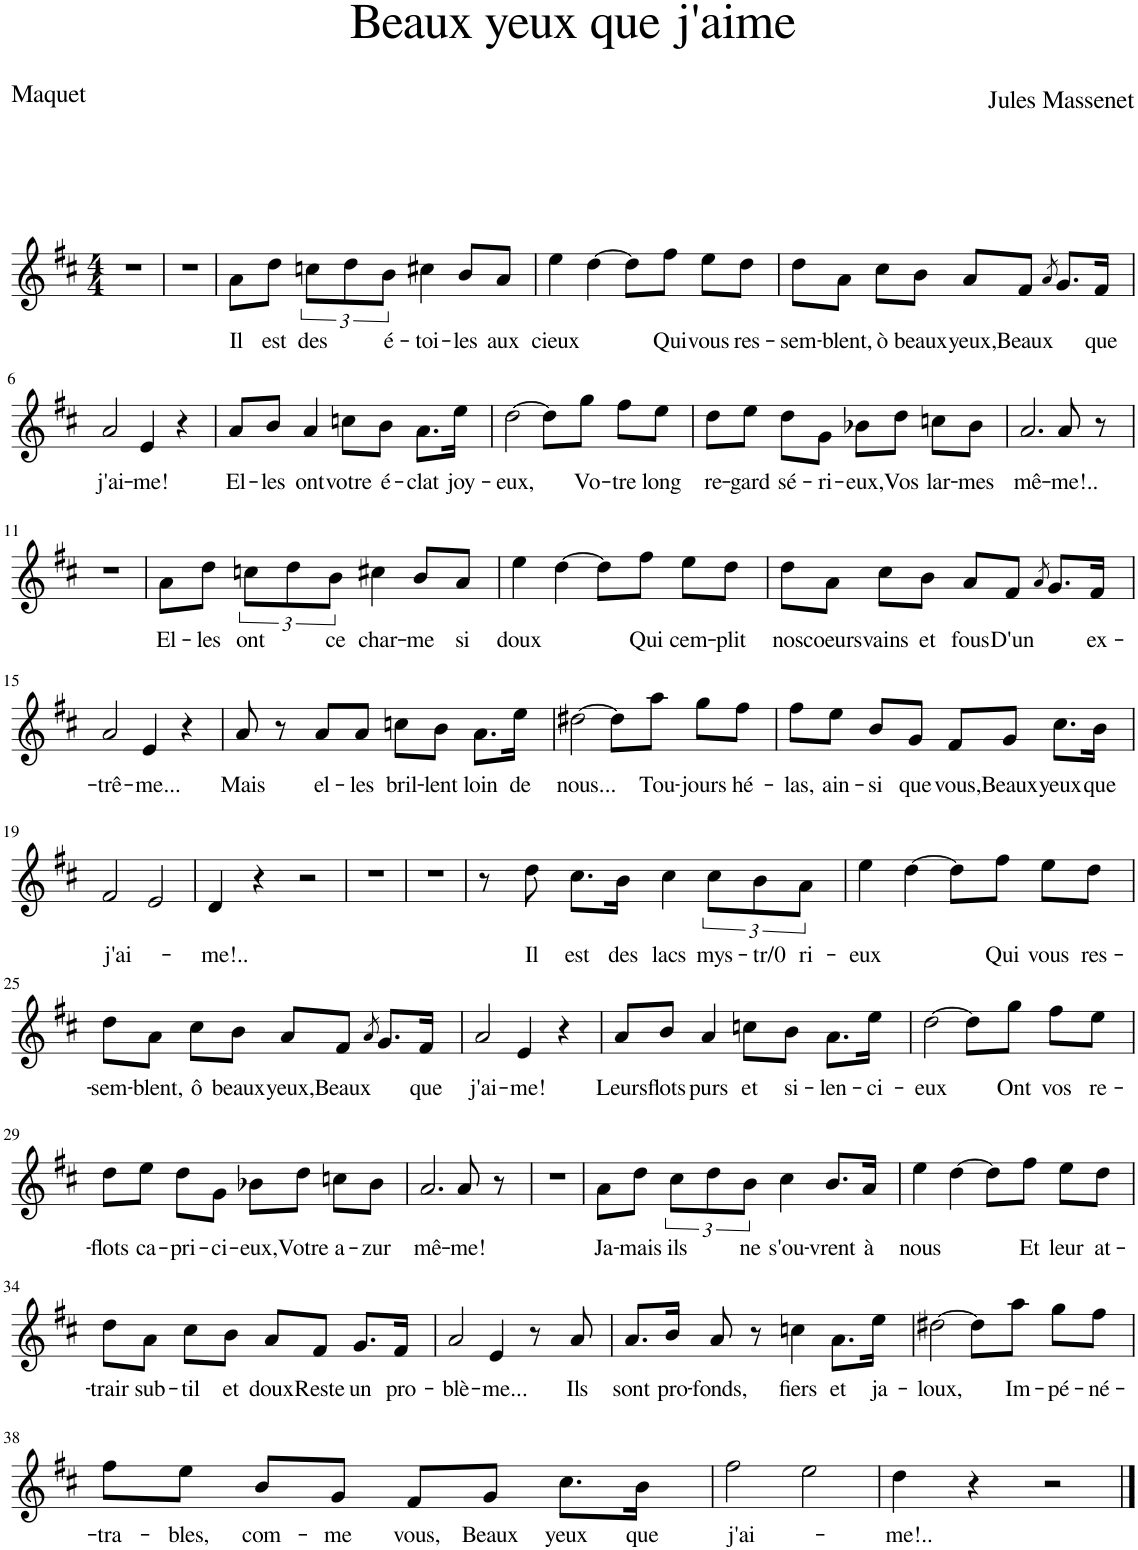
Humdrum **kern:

**kern	**text
*part1	*part1
*staff1	*staff1
*I"Piano	*
*I'Pno	*
*clefG2	*
*k[f#c#]	*
*M4/4	*
=1	=1
1r	.
=2	=2
1r	.
=3	=3
!	!LO:LY:b
8a\L	Il
!	!LO:LY:b
8dd\J	est
!	!LO:LY:b
12ccn\L	des
12dd\	.
!	!LO:LY:b
12b\J	é-
!	!LO:LY:b
4cc#X\	-toi-
!	!LO:LY:b
8b/L	-les
!	!LO:LY:b
8a/J	aux
=4	=4
!	!LO:LY:b
4ee\	cieux
[4dd\	.
8dd\L]	.
!	!LO:LY:b
8ff#\J	Qui
!	!LO:LY:b
8ee\L	vous
!	!LO:LY:b
8dd\J	res-
=5	=5
!	!LO:LY:b
8dd\L	-sem-
!	!LO:LY:b
8a\J	-blent,
!	!LO:LY:b
8cc#\L	ò
!	!LO:LY:b
8b\J	beaux
!	!LO:LY:b
8a/L	yeux,
!	!LO:LY:b
8f#/J	Beaux
8qa/	.
8.g/L	.
!	!LO:LY:b
16f#/Jk	que
!!LO:LB:g=z
=6	=6
!	!LO:LY:b
2a/	j'ai-
!	!LO:LY:b
4e/	-me!
4r	.
=7	=7
!	!LO:LY:b
8a/L	El-
!	!LO:LY:b
8b/J	-les
!	!LO:LY:b
4a/	ont
!	!LO:LY:b
8ccn\L	votre
!	!LO:LY:b
8b\J	é-
!	!LO:LY:b
8.a\L	-clat
!	!LO:LY:b
16ee\Jk	joy-
=8	=8
!	!LO:LY:b
[2dd\	-eux,
8dd\L]	.
!	!LO:LY:b
8gg\J	Vo-
!	!LO:LY:b
8ff#\L	-tre
!	!LO:LY:b
8ee\J	long
=9	=9
!	!LO:LY:b
8dd\L	re-
!	!LO:LY:b
8ee\J	-gard
!	!LO:LY:b
8dd\L	sé-
!	!LO:LY:b
8g\J	-ri-
!	!LO:LY:b
8b-X\L	-eux,
!	!LO:LY:b
8dd\J	Vos
!	!LO:LY:b
8ccn\L	lar-
!	!LO:LY:b
8b-\J	-mes
=10	=10
!	!LO:LY:b
2.a/	-mê-
!	!LO:LY:b
8a/	-me!..
8r	.
!!LO:LB:g=z
=11	=11
1r	.
=12	=12
!	!LO:LY:b
8a\L	El-
!	!LO:LY:b
8dd\J	-les
!	!LO:LY:b
12ccn\L	ont
12dd\	.
!	!LO:LY:b
12b\J	ce
!	!LO:LY:b
4cc#X\	char-
!	!LO:LY:b
8b/L	-me
!	!LO:LY:b
8a/J	si
=13	=13
!	!LO:LY:b
4ee\	doux
[4dd\	.
8dd\L]	.
!	!LO:LY:b
8ff#\J	Qui
!	!LO:LY:b
8ee\L	cem-
!	!LO:LY:b
8dd\J	-plit
=14	=14
!	!LO:LY:b
8dd\L	nos
!	!LO:LY:b
8a\J	coeurs
!	!LO:LY:b
8cc#\L	vains
!	!LO:LY:b
8b\J	et
!	!LO:LY:b
8a/L	fous
!	!LO:LY:b
8f#/J	D'un
8qa/	.
8.g/L	.
!	!LO:LY:b
16f#/Jk	ex-
!!LO:LB:g=z
=15	=15
!	!LO:LY:b
2a/	-trê-
!	!LO:LY:b
4e/	-me...
4r	.
=16	=16
!	!LO:LY:b
8a/	Mais
8r	.
!	!LO:LY:b
8a/L	el-
!	!LO:LY:b
8a/J	-les
!	!LO:LY:b
8ccn\L	bril-
!	!LO:LY:b
8b\J	-lent
!	!LO:LY:b
8.a\L	loin
!	!LO:LY:b
16ee\Jk	de
=17	=17
!	!LO:LY:b
[2dd#X\	nous...
8dd#\L]	.
!	!LO:LY:b
8aa\J	Tou-
!	!LO:LY:b
8gg\L	-jours
!	!LO:LY:b
8ff#\J	hé-
=18	=18
!	!LO:LY:b
8ff#\L	-las,
!	!LO:LY:b
8ee\J	ain-
!	!LO:LY:b
8b/L	-si
!	!LO:LY:b
8g/J	que
!	!LO:LY:b
8f#/L	vous,
!	!LO:LY:b
8g/J	Beaux
!	!LO:LY:b
8.cc#\L	yeux
!	!LO:LY:b
16b\Jk	que
!!LO:LB:g=z
=19	=19
!	!LO:LY:b
2f#/	j'ai-
2e/	.
=20	=20
!	!LO:LY:b
4d/	-me!..
4r	.
2r	.
=21	=21
1r	.
=22	=22
1r	.
=23	=23
8r	.
!	!LO:LY:b
8dd\	Il
!	!LO:LY:b
8.cc#\L	est
!	!LO:LY:b
16b\Jk	des
!	!LO:LY:b
4cc#\	lacs
!	!LO:LY:b
12cc#\L	mys-
!	!LO:LY:b
12b\	-tr/0
!	!LO:LY:b
12a\J	-ri-
=24	=24
!	!LO:LY:b
4ee\	-eux
[4dd\	.
8dd\L]	.
!	!LO:LY:b
8ff#\J	Qui
!	!LO:LY:b
8ee\L	vous
!	!LO:LY:b
8dd\J	res-
!!LO:LB:g=z
=25	=25
!	!LO:LY:b
8dd\L	-sem-
!	!LO:LY:b
8a\J	-blent,
!	!LO:LY:b
8cc#\L	ô
!	!LO:LY:b
8b\J	beaux
!	!LO:LY:b
8a/L	yeux,
!	!LO:LY:b
8f#/J	Beaux
8qa/	.
8.g/L	.
!	!LO:LY:b
16f#/Jk	que
=26	=26
!	!LO:LY:b
2a/	j'ai-
!	!LO:LY:b
4e/	-me!
4r	.
=27	=27
!	!LO:LY:b
8a/L	Leurs
!	!LO:LY:b
8b/J	flots
!	!LO:LY:b
4a/	purs
!	!LO:LY:b
8ccn\L	et
!	!LO:LY:b
8b\J	si-
!	!LO:LY:b
8.a\L	-len-
!	!LO:LY:b
16ee\Jk	-ci-
=28	=28
!	!LO:LY:b
[2dd\	-eux
8dd\L]	.
!	!LO:LY:b
8gg\J	Ont
!	!LO:LY:b
8ff#\L	vos
!	!LO:LY:b
8ee\J	re-
!!LO:LB:g=z
=29	=29
!	!LO:LY:b
8dd\L	-flots
!	!LO:LY:b
8ee\J	ca-
!	!LO:LY:b
8dd\L	-pri-
!	!LO:LY:b
8g\J	-ci-
!	!LO:LY:b
8b-X\L	-eux,
!	!LO:LY:b
8dd\J	Votre
!	!LO:LY:b
8ccn\L	a-
!	!LO:LY:b
8b-\J	-zur
=30	=30
!	!LO:LY:b
2.a/	mê-
!	!LO:LY:b
8a/	-me!
8r	.
=31	=31
1r	.
=32	=32
!	!LO:LY:b
8a\L	Ja-
!	!LO:LY:b
8dd\J	-mais
!	!LO:LY:b
12cc#\L	ils
12dd\	.
!	!LO:LY:b
12b\J	-ne
!	!LO:LY:b
4cc#\	s'ou-
!	!LO:LY:b
8.b/L	-vrent
!	!LO:LY:b
16a/Jk	à
=33	=33
!	!LO:LY:b
4ee\	nous
[4dd\	.
8dd\L]	.
!	!LO:LY:b
8ff#\J	Et
!	!LO:LY:b
8ee\L	leur
!	!LO:LY:b
8dd\J	at-
!!LO:LB:g=z
=34	=34
!	!LO:LY:b
8dd\L	-trair
!	!LO:LY:b
8a\J	sub-
!	!LO:LY:b
8cc#\L	-til
!	!LO:LY:b
8b\J	et
!	!LO:LY:b
8a/L	doux
!	!LO:LY:b
8f#/J	Reste
!	!LO:LY:b
8.g/L	un
!	!LO:LY:b
16f#/Jk	pro-
=35	=35
!	!LO:LY:b
2a/	-blè-
!	!LO:LY:b
4e/	-me...
8r	.
!	!LO:LY:b
8a/	Ils
=36	=36
!	!LO:LY:b
8.a/L	sont
!	!LO:LY:b
16b/Jk	pro-
!	!LO:LY:b
8a/	-fonds,
8r	.
!	!LO:LY:b
4ccn\	fiers
!	!LO:LY:b
8.a\L	et
!	!LO:LY:b
16ee\Jk	ja-
=37	=37
!	!LO:LY:b
[2dd#X\	-loux,
8dd#\L]	.
!	!LO:LY:b
8aa\J	Im-
!	!LO:LY:b
8gg\L	-pé-
!	!LO:LY:b
8ff#\J	-né-
!!LO:LB:g=z
=38	=38
!	!LO:LY:b
8ff#\L	-tra-
!	!LO:LY:b
8ee\J	-bles,
!	!LO:LY:b
8b/L	com-
!	!LO:LY:b
8g/J	-me
!	!LO:LY:b
8f#/L	vous,
!	!LO:LY:b
8g/J	Beaux
!	!LO:LY:b
8.cc#\L	yeux
!	!LO:LY:b
16b\Jk	que
=39	=39
!	!LO:LY:b
2ff#\	j'ai-
2ee\	.
=40	=40
!	!LO:LY:b
4dd\	-me!..
4r	.
2r	.
==	==
*-	*-
